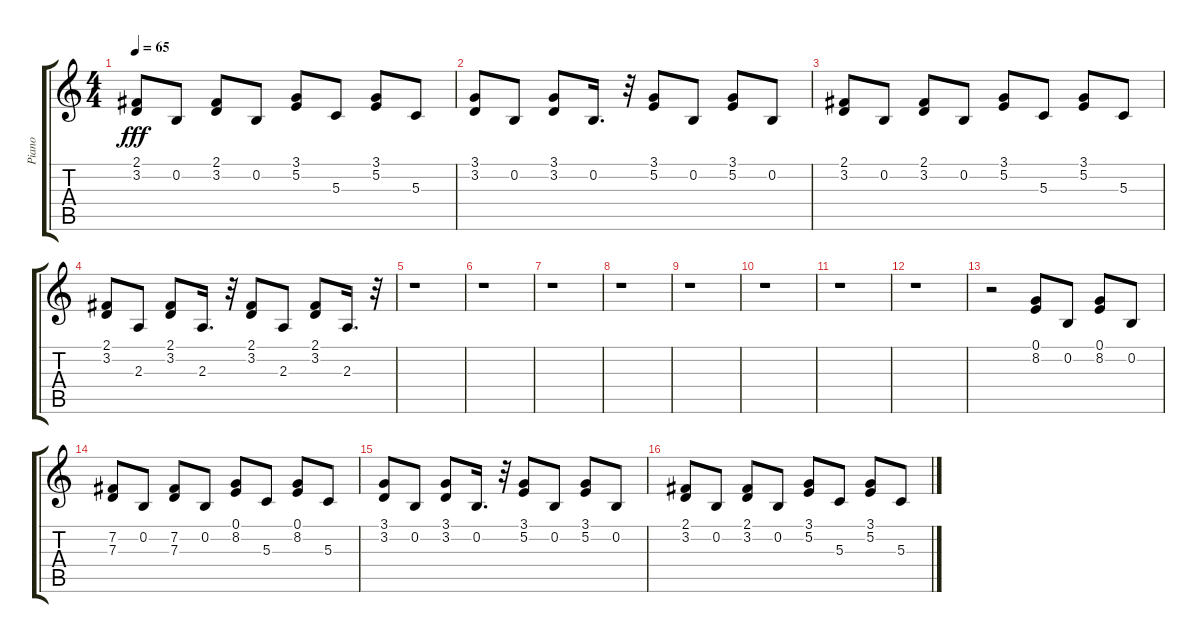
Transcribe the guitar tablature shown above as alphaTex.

\track ("Piano" "Piano") {instrument acousticgrandpiano}
\staff {score tabs}
\tuning (E4 B3 G3 D3 A2 E2) {hide}
\ts (4 4)
\tempo 65
\clef g2
\ks c
(2.1 3.2).8{dy fff} 0.2.8 (2.1 3.2).8 0.2.8 (3.1 5.2).8 5.3.8 (3.1 5.2).8 5.3.8 |
(3.1 3.2).8 0.2.8 (3.1 3.2).8 0.2.16{d} r.32 (3.1 5.2).8 0.2.8 (3.1 5.2).8 0.2.8 |
(2.1 3.2).8 0.2.8 (2.1 3.2).8 0.2.8 (3.1 5.2).8 5.3.8 (3.1 5.2).8 5.3.8 |
(2.1 3.2).8 2.3.8 (2.1 3.2).8 2.3.16{d} r.32 (2.1 3.2).8 2.3.8 (2.1 3.2).8 2.3.16{d} r.32 |
r.1 |
r.1 |
r.1 |
r.1 |
r.1 |
r.1 |
r.1 |
r.1 |
r.2 (0.1 8.2).8 0.2.8 (0.1 8.2).8 0.2.8 |
(7.2 7.3).8 0.2.8 (7.2 7.3).8 0.2.8 (0.1 8.2).8 5.3.8 (0.1 8.2).8 5.3.8 |
(3.1 3.2).8 0.2.8 (3.1 3.2).8 0.2.16{d} r.32 (3.1 5.2).8 0.2.8 (3.1 5.2).8 0.2.8 |
(2.1 3.2).8 0.2.8 (2.1 3.2).8 0.2.8 (3.1 5.2).8 5.3.8 (3.1 5.2).8 5.3.8
